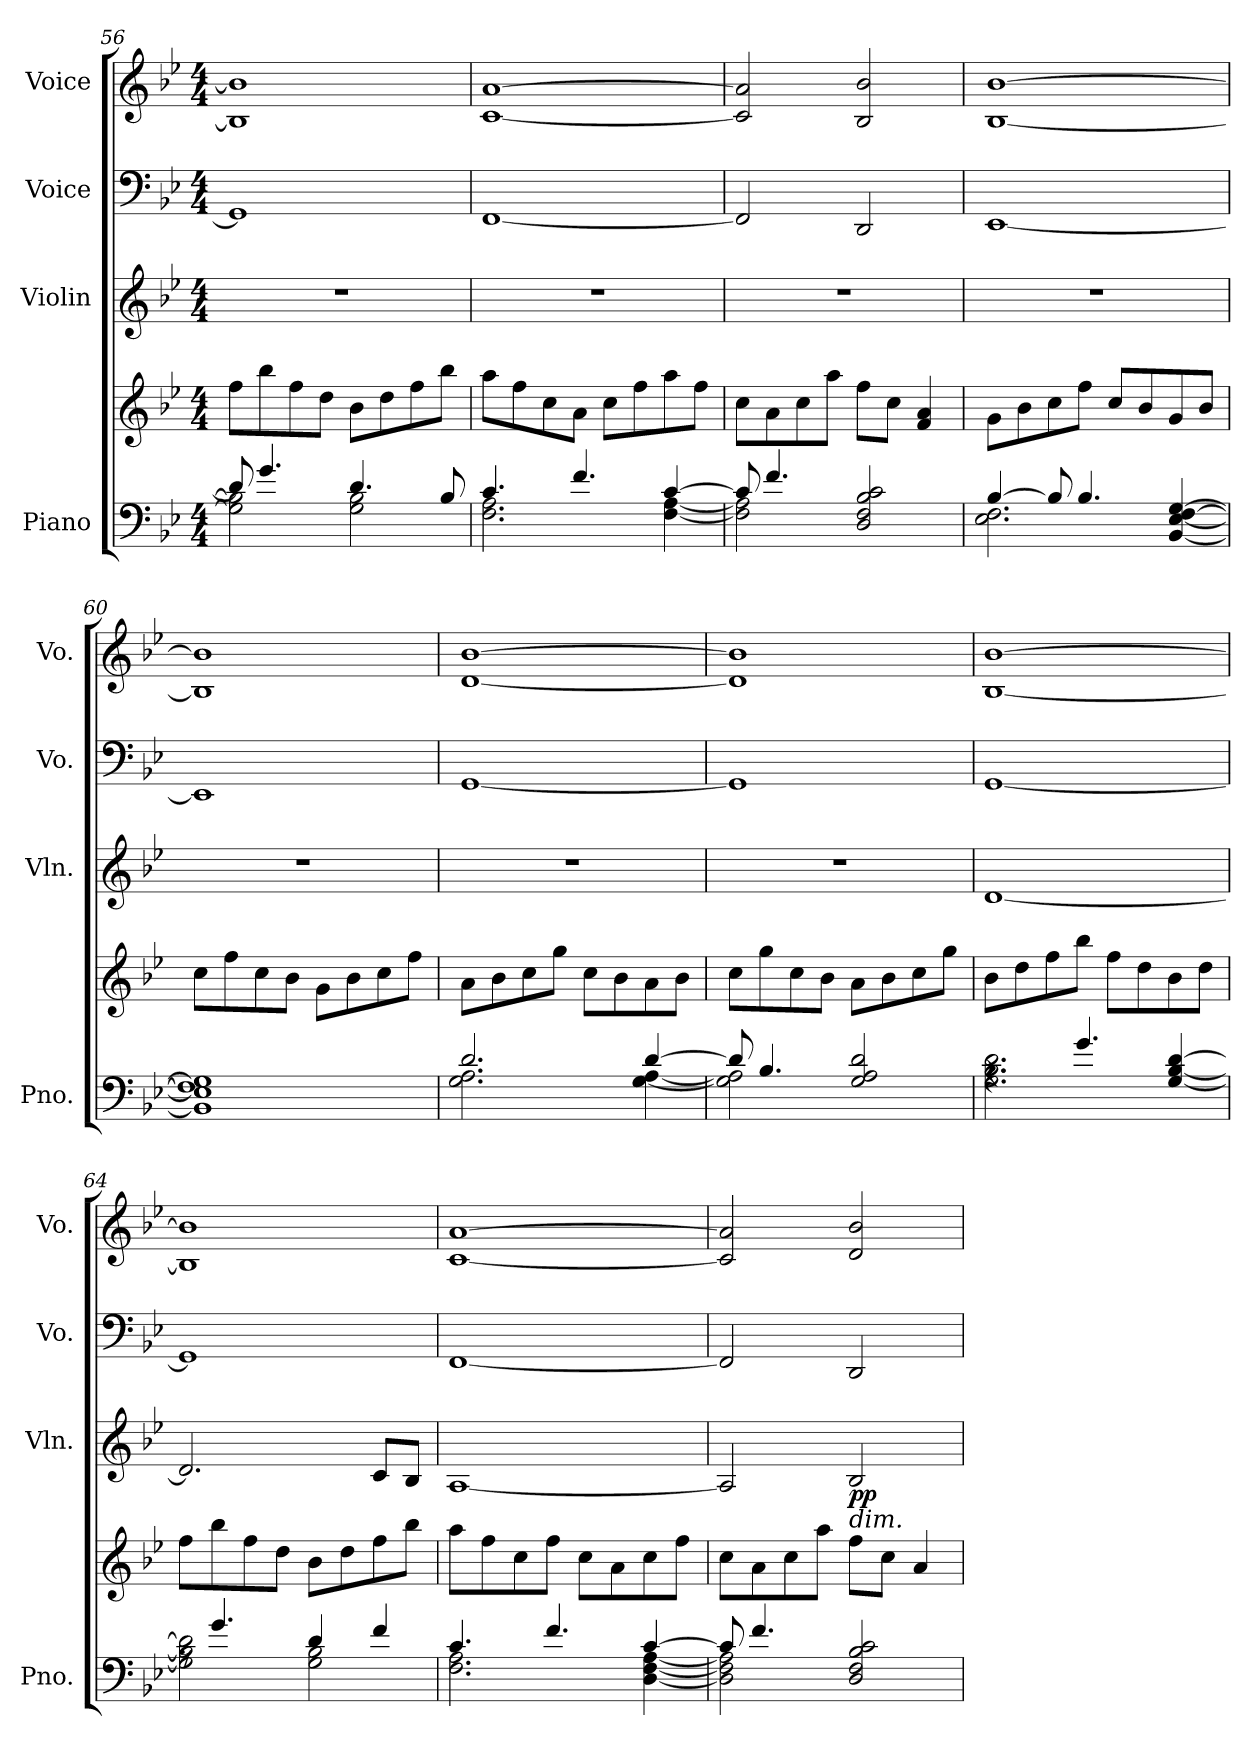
**kern	**kern	**kern	**dynam	**kern	**kern
*part4	*part4	*part3	*part3	*part2	*part1
*staff5	*staff4	*staff3	*staff3	*staff2	*staff1
*I"Piano	*	*I"Violin	*	*I"Voice	*I"Voice
*I'Pno.	*	*I'Vln.	*	*I'Vo.	*I'Vo.
!!LO:LB:g=z
*clefF4	*clefG2	*clefG2	*	*clefF4	*clefG2
*k[b-e-]	*k[b-e-]	*k[b-e-]	*	*k[b-e-]	*k[b-e-]
*M4/4	*M4/4	*M4/4	*	*M4/4	*M4/4
=56	=56	=56	=56	=56	=56
*^	*	*	*	*	*
8d/]	2G\] 2B-\]	8ff\L	1r	.	1GG]	1B-] 1b-]
4.g/	.	8bb-\	.	.	.	.
.	.	8ff\	.	.	.	.
.	.	8dd\J	.	.	.	.
4.d/	2G\ 2B-\	8b-\L	.	.	.	.
.	.	8dd\	.	.	.	.
.	.	8ff\	.	.	.	.
8B-/	.	8bb-\J	.	.	.	.
=57	=57	=57	=57	=57	=57	=57
4.c/	2.F\ 2.A\	8aa\L	1r	.	[1FF	[1c [1a
.	.	8ff\	.	.	.	.
.	.	8cc\	.	.	.	.
4.f/	.	8a\J	.	.	.	.
.	.	8cc\L	.	.	.	.
.	.	8ff\	.	.	.	.
[4c/	[4F\ [4A\	8aa\	.	.	.	.
.	.	8ff\J	.	.	.	.
=58	=58	=58	=58	=58	=58	=58
8c/]	2F\] 2A\]	8cc\L	1r	.	2FF/]	2c/] 2a/]
4.f/	.	8a\	.	.	.	.
.	.	8cc\	.	.	.	.
.	.	8aa\J	.	.	.	.
2D/ 2F/ 2B-/ 2c/	2ryy	8ff\L	.	.	2DD/	2B-/ 2b-/
.	.	8cc\J	.	.	.	.
.	.	4f/ 4a/	.	.	.	.
=59	=59	=59	=59	=59	=59	=59
[4B-/	2.E-\ 2.F\	8g\L	1r	.	[1EE-	[1B- [1b-
.	.	8b-\	.	.	.	.
8B-/]	.	8cc\	.	.	.	.
4.B-/	.	8ff\J	.	.	.	.
.	.	8cc/L	.	.	.	.
.	.	8b-/	.	.	.	.
[4BB-/ [4E-/ [4F/ [4G/	4ryy	8g/	.	.	.	.
.	.	8b-/J	.	.	.	.
*v	*v	*	*	*	*	*
=60	=60	=60	=60	=60	=60
1BB-] 1E-] 1F] 1G]	8cc\L	1r	.	1EE-]	1B-] 1b-]
.	8ff\	.	.	.	.
.	8cc\	.	.	.	.
.	8b-\J	.	.	.	.
.	8g\L	.	.	.	.
.	8b-\	.	.	.	.
.	8cc\	.	.	.	.
.	8ff\J	.	.	.	.
!!LO:PB:g=z
=61	=61	=61	=61	=61	=61
*^	*	*	*	*	*
2.d/	2.G\ 2.A\	8a\L	1r	.	[1GG	[1d [1b-
.	.	8b-\	.	.	.	.
.	.	8cc\	.	.	.	.
.	.	8gg\J	.	.	.	.
.	.	8cc\L	.	.	.	.
.	.	8b-\	.	.	.	.
[4d/	[4G\ [4A\	8a\	.	.	.	.
.	.	8b-\J	.	.	.	.
=62	=62	=62	=62	=62	=62	=62
8d/]	2G\] 2A\]	8cc\L	1r	.	1GG]	1d] 1b-]
4.B-/	.	8gg\	.	.	.	.
.	.	8cc\	.	.	.	.
.	.	8b-\J	.	.	.	.
2G/ 2A/ 2d/	2ryy	8a\L	.	.	.	.
.	.	8b-\	.	.	.	.
.	.	8cc\	.	.	.	.
.	.	8gg\J	.	.	.	.
=63	=63	=63	=63	=63	=63	=63
4.rA	2.G\ 2.B-\ 2.d\	8b-\L	[1d	.	[1GG	[1B- [1b-
.	.	8dd\	.	.	.	.
.	.	8ff\	.	.	.	.
4.g/	.	8bb-\J	.	.	.	.
.	.	8ff\L	.	.	.	.
.	.	8dd\	.	.	.	.
[4G/ [4B-/ [4d/	4ryy	8b-\	.	.	.	.
.	.	8dd\J	.	.	.	.
=64	=64	=64	=64	=64	=64	=64
8rA	2G\] 2B-\] 2d\]	8ff\L	2.d/]	.	1GG]	1B-] 1b-]
4.g/	.	8bb-\	.	.	.	.
.	.	8ff\	.	.	.	.
.	.	8dd\J	.	.	.	.
4d/	2G\ 2B-\	8b-\L	.	.	.	.
.	.	8dd\	.	.	.	.
4f/	.	8ff\	8c/L	.	.	.
.	.	8bb-\J	8B-/J	.	.	.
=65	=65	=65	=65	=65	=65	=65
4.c/	2.F\ 2.A\	8aa\L	[1A	.	[1FF	[1c [1a
.	.	8ff\	.	.	.	.
.	.	8cc\	.	.	.	.
4.f/	.	8ff\J	.	.	.	.
.	.	8cc\L	.	.	.	.
.	.	8a\	.	.	.	.
[4c/	[4D\ [4F\ [4A\	8cc\	.	.	.	.
.	.	8ff\J	.	.	.	.
!!LO:LB:g=z
=66	=66	=66	=66	=66	=66	=66
8c/]	2D\] 2F\] 2A\]	8cc\L	2A/]	.	2FF/]	2c/] 2a/]
4.f/	.	8a\	.	.	.	.
.	.	8cc\	.	.	.	.
.	.	8aa\J	.	.	.	.
!	!	!	!LO:TX:b:i:t=dim.	!	!	!
!	!	!	!	!LO:DY:b	!	!
2D/ 2F/ 2B-/ 2c/	2ryy	8ff\L	2B-/	pp	2DD/	2d/ 2b-/
.	.	8cc\J	.	.	.	.
.	.	4a/	.	.	.	.
*v	*v	*	*	*	*	*
=	=	=	=	=	=
*-	*-	*-	*-	*-	*-
